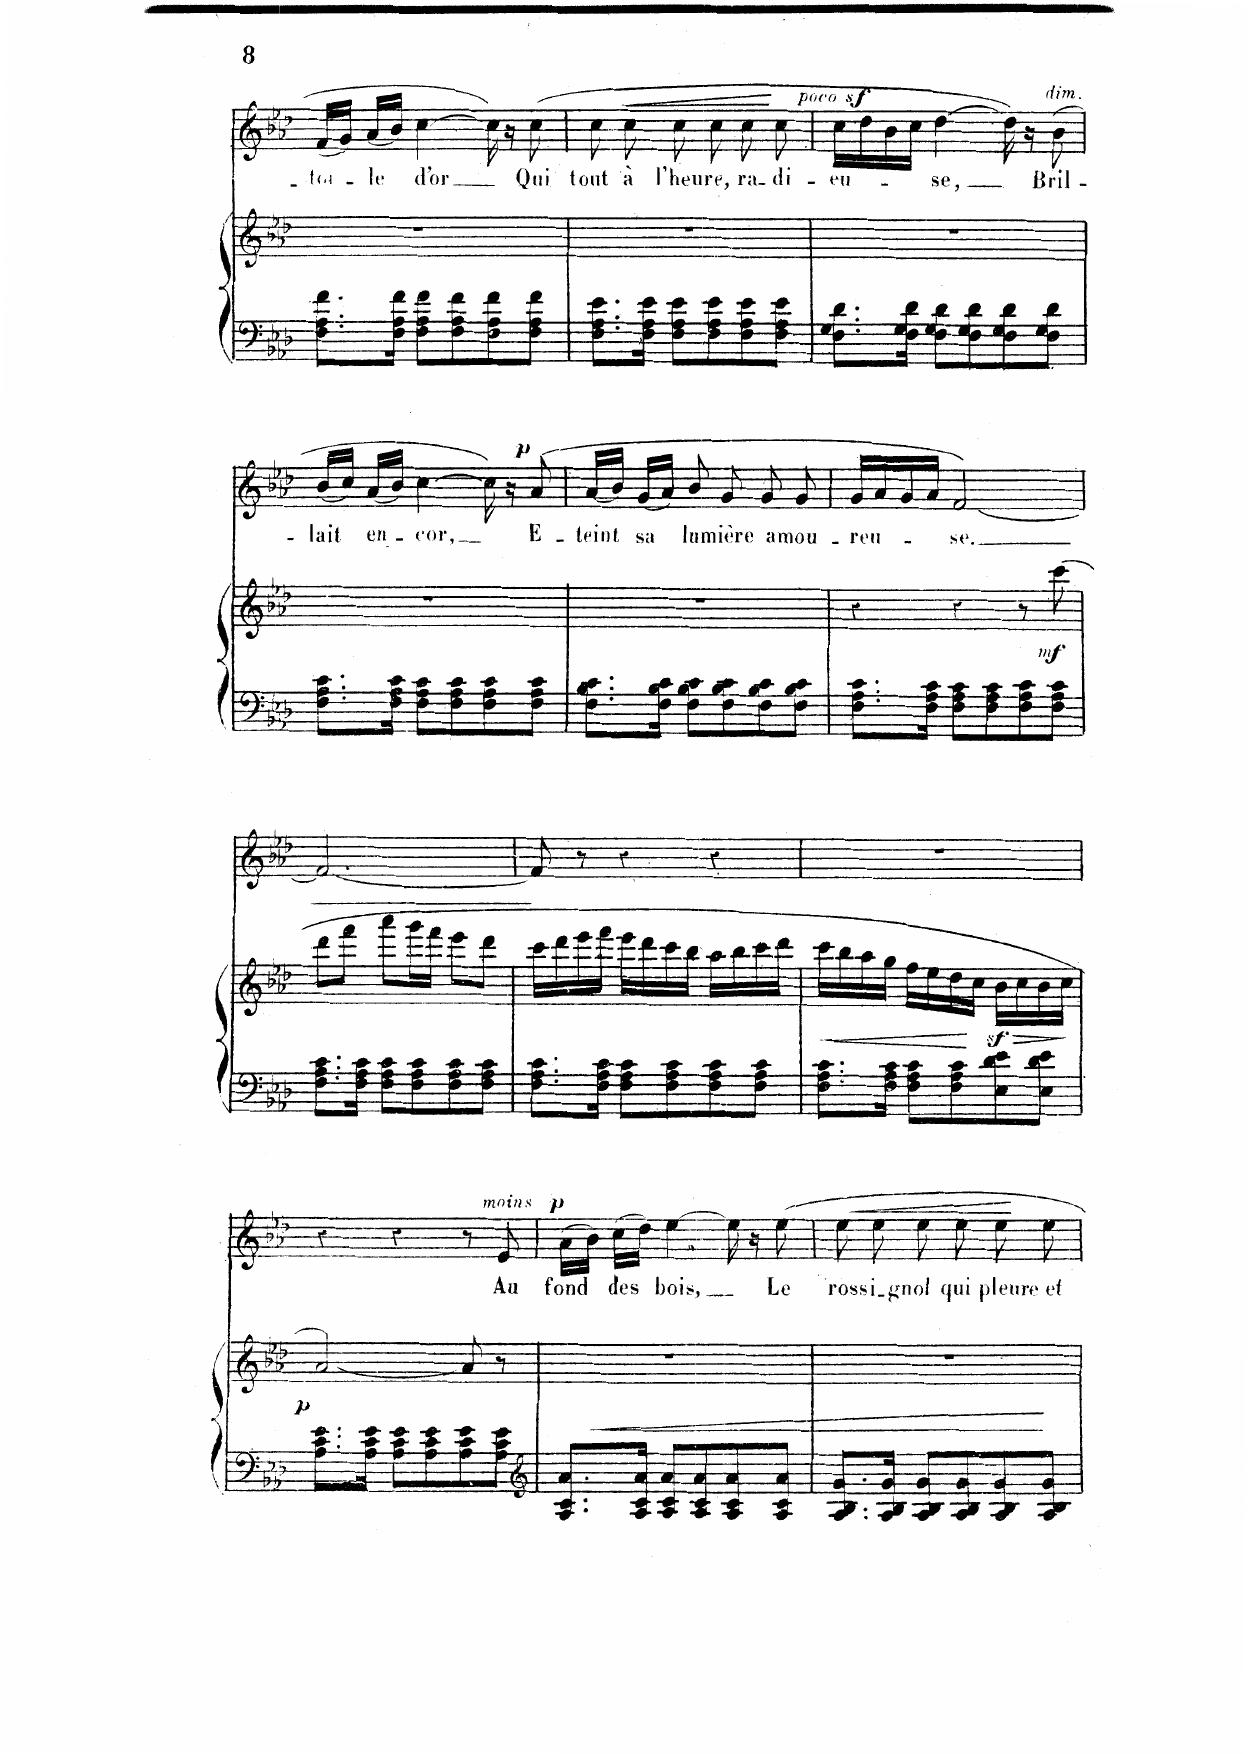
**kern	**kern	**dynam	**kern	**text	**dynam
*part2	*part2	*part2	*part1	*part1	*part1
*staff3	*staff2	*staff2/3	*staff1	*staff1	*staff1
*I"Piano	*	*	*I"Chant Voice	*	*
*I'Pno	*	*	*	*	*
*clefF4	*clefG2	*	*clefG2	*	*
*k[b-e-a-d-]	*k[b-e-a-d-]	*	*k[b-e-a-d-]	*	*
*M3/4	*M3/4	*	*M3/4	*	*
=13	=13	=13	=13	=13	=13
8.F\ 8.A-\ 8.f\L	2.r	.	(16f/LL	-– toi-	.
.	.	.	16g/JJ)	.	.
.	.	.	(16a-/LL	-le	.
16F\ 16A-\ 16f\Jk	.	.	16b-/JJ)	.	.
8F\ 8A-\ 8f\L	.	.	[4cc\	d’or	.
8F\ 8A-\ 8f\	.	.	.	.	.
8F\ 8A-\ 8f\	.	.	16cc\]	.	.
.	.	.	16r	.	.
8F\ 8A-\ 8f\J	.	.	(8cc\	Qui	.
=14	=14	=14	=14	=14	=14
8.F\ 8.A-\ 8.e-\L	2.r	.	8cc\	tout	.
!	!	!	!	!	!LO:HP:b
.	.	.	8cc\	à	<
16F\ 16A-\ 16e-\Jk	.	.	.	.	.
8F\ 8A-\ 8e-\L	.	.	8cc\	l’heu-	.
8F\ 8A-\ 8e-\	.	.	8cc\	-re,	.
8F\ 8A-\ 8e-\	.	.	8cc\	ra-	.
8F\ 8A-\ 8e-\J	.	.	8cc\	-di-	.
.	.	.	.	.	[
=15	=15	=15	=15	=15	=15
!	!	!	!LO:TX:a:i:t=poco	!	!
8.F\ 8.G\ 8.d-\L	2.r	.	16ccz>\LL	-eu-	.
.	.	.	16dd-\	.	.
.	.	.	16b-\	.	.
16F\ 16G\ 16d-\Jk	.	.	16cc\JJ	.	.
8F\ 8G\ 8d-\L	.	.	[4dd-\	-se,	.
8F\ 8G\ 8d-\	.	.	.	.	.
8F\ 8G\ 8d-\	.	.	16dd-\])	.	.
.	.	.	16r	.	.
!	!	!	!LO:TX:a:i:t=dim.	!	!
8F\ 8G\ 8d-\J	.	.	(8b-\	Bril-	.
=16	=16	=16	=16	=16	=16
8.F\ 8.A-\ 8.c\L	2.r	.	(16b-/LL	-– lait	.
.	.	.	16cc/JJ)	.	.
.	.	.	(16a-/LL	en-	.
16F\ 16A-\ 16c\Jk	.	.	16b-/JJ)	.	.
8F\ 8A-\ 8c\L	.	.	[4cc\	-cor,	.
8F\ 8A-\ 8c\	.	.	.	.	.
8F\ 8A-\ 8c\	.	.	16cc\])	.	.
.	.	.	16r	.	.
!	!	!	!	!	!LO:DY:a
8F\ 8A-\ 8c\J	.	.	(8a-/	E-	p
=17	=17	=17	=17	=17	=17
8.F\ 8.B-\ 8.c\L	2.r	.	(16a-/LL	-teint	.
.	.	.	16b-/JJ)	.	.
.	.	.	(16g/LL	sa	.
16F\ 16B-\ 16c\Jk	.	.	16a-/JJ)	.	.
8F\ 8B-\ 8c\L	.	.	8b-/	lum-	.
8F\ 8B-\ 8c\	.	.	8g/	-ière	.
8F\ 8B-\ 8c\	.	.	8g/	a-	.
8F\ 8B-\ 8c\J	.	.	8g/	-mou-	.
=18	=18	=18	=18	=18	=18
8.F\ 8.A-\ 8.c\L	4r	.	16g/LL	-reu-	.
.	.	.	16a-/	.	.
.	.	.	16g/	.	.
16F\ 16A-\ 16c\Jk	.	.	16a-/JJ	.	.
8F\ 8A-\ 8c\L	4r	.	[2f/)	-se.	.
8F\ 8A-\ 8c\	.	.	.	.	.
8F\ 8A-\ 8c\	8r	.	.	.	.
!	!	!LO:DY:b	!	!	!
8F\ 8A-\ 8c\J	(8ccc\	mf	.	.	.
=19	=19	=19	=19	=19	=19
8.F\ 8.A-\ 8.c\L	8ddd-\L	.	2.f/_	.	.
.	8fff\J	.	.	.	.
16F\ 16A-\ 16c\Jk	.	.	.	.	.
8F\ 8A-\ 8c\L	8aaa-\L	.	.	.	.
8F\ 8A-\ 8c\	16ggg\L	.	.	.	.
.	16fff\JJ	.	.	.	.
8F\ 8A-\ 8c\	8eee-\L	.	.	.	.
8F\ 8A-\ 8c\J	8ddd-\J	.	.	.	.
=20	=20	=20	=20	=20	=20
8.F\ 8.A-\ 8.c\L	16ccc\LL	.	8f/]	.	.
.	16ddd-\	.	.	.	.
.	16eee-\	.	8r	.	.
16F\ 16A-\ 16c\Jk	16fff\JJ	.	.	.	.
8F\ 8A-\ 8c\L	16eee-\LL	.	4r	.	.
.	16ddd-\	.	.	.	.
8F\ 8A-\ 8c\	16ccc\	.	.	.	.
.	16bb-\JJ	.	.	.	.
8F\ 8A-\ 8c\	16aa-\LL	.	4r	.	.
.	16bb-\	.	.	.	.
8F\ 8A-\ 8c\J	16ccc\	.	.	.	.
.	16ddd-\JJ	.	.	.	.
=21	=21	=21	=21	=21	=21
!	!	!LO:HP:b	!	!	!
8.F\ 8.A-\ 8.c\L	16ccc\LL	<	2.r	.	.
.	16bb-\	.	.	.	.
.	16aa-\	.	.	.	.
16F\ 16A-\ 16c\Jk	16gg\JJ	.	.	.	.
8F\ 8A-\ 8c\L	16ff\LL	.	.	.	.
.	16ee-\	.	.	.	.
8F\ 8A-\ 8c\	16dd-\	.	.	.	.
.	16cc\JJ	.	.	.	.
8E-\ 8d-\ 8e-\	16b-z<\LL	[	.	.	.
!	!	!LO:HP:b	!	!	!
.	16cc\	>	.	.	.
8E-\ 8d-\ 8e-\J	16b-\	.	.	.	.
.	16cc\JJ	.	.	.	.
.	.	]	.	.	.
=22	=22	=22	=22	=22	=22
!	!	!LO:DY:b	!	!	!
8.A-\ 8.c\ 8.e-\L	[2a-/)	p	4r	.	.
16A-\ 16c\ 16e-\Jk	.	.	.	.	.
8A-\ 8c\ 8e-\L	.	.	4r	.	.
8A-\ 8c\ 8e-\	.	.	.	.	.
8A-\ 8c\ 8e-\	8a-/]	.	8r	.	.
!	!	!	!LO:TX:a:i:t=moins	!	!
!	!	!	!	!	!LO:DY:a
8A-\ 8c\ 8e-\J	8r	.	8e-/	Au	p
=23	=23	=23	=23	=23	=23
*clefG2	*	*	*	*	*
8.A-/ 8.c/ 8.a-/L	2.r	.	(16a-\LL	fond	.
.	.	.	16b-\JJ)	.	.
.	.	.	(16cc\LL	des	.
16A-/ 16c/ 16a-/Jk	.	.	16dd-\JJ)	.	.
8A-/ 8c/ 8a-/L	.	.	[4ee-\	bois,	.
8A-/ 8c/ 8a-/	.	.	.	.	.
8A-/ 8c/ 8a-/	.	.	16ee-\]	.	.
.	.	.	16r	.	.
8A-/ 8c/ 8a-/J	.	.	8ee-\	Le	.
=24	=24	=24	=24	=24	=24
!	!	!	!	!	!LO:HP:b
8.A-/ 8.B-/ 8.g/L	2.r	.	8ee-\	ros-	<
.	.	.	8ee-\	-si-	.
16A-/ 16B-/ 16g/Jk	.	.	.	.	.
8A-/ 8B-/ 8g/L	.	.	8ee-\	-gnol	.
8A-/ 8B-/ 8g/	.	.	8ee-\	qui	.
8A-/ 8B-/ 8g/	.	.	8ee-\	pleure	.
8A-/ 8B-/ 8g/J	.	.	8ee-\	et	[
=	=	=	=	=	=
*-	*-	*-	*-	*-	*-
